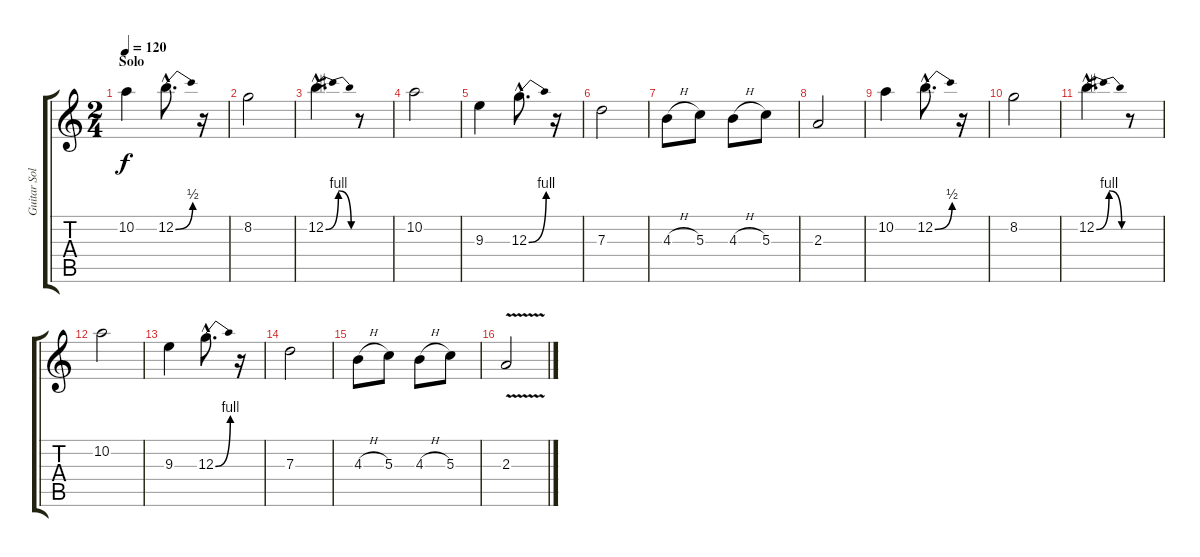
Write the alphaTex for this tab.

\track ("Guitar Solo" "Guitar Sol") {instrument electricguitarjazz}
\staff {score tabs}
\tuning (E4 B3 G3 D3 A2 E2) {hide}
\ts (2 4)
\section ("" "Solo")
\tempo 120
\clef g2
\ks c
10.2.4{dy f} 12.2{be (bend 0 0 60 2) hac}.8{d} r.16 |
8.2.2 |
12.2{be (bendrelease 0 0 30 4 30 4 60 0) hac}.4{d} r.8 |
10.2.2 |
9.3.4 12.3{be (bend 0 0 60 4) hac}.8{d} r.16 |
7.3.2 |
4.3{h}.8 5.3.8 4.3{h}.8 5.3.8 |
2.3.2 |
10.2.4 12.2{be (bend 0 0 60 2) hac}.8{d} r.16 |
8.2.2 |
12.2{be (bendrelease 0 0 30 4 30 4 60 0) hac}.4{d} r.8 |
10.2.2 |
9.3.4 12.3{be (bend 0 0 60 4) hac}.8{d} r.16 |
7.3.2 |
4.3{h}.8 5.3.8 4.3{h}.8 5.3.8 |
2.3{v}.2
